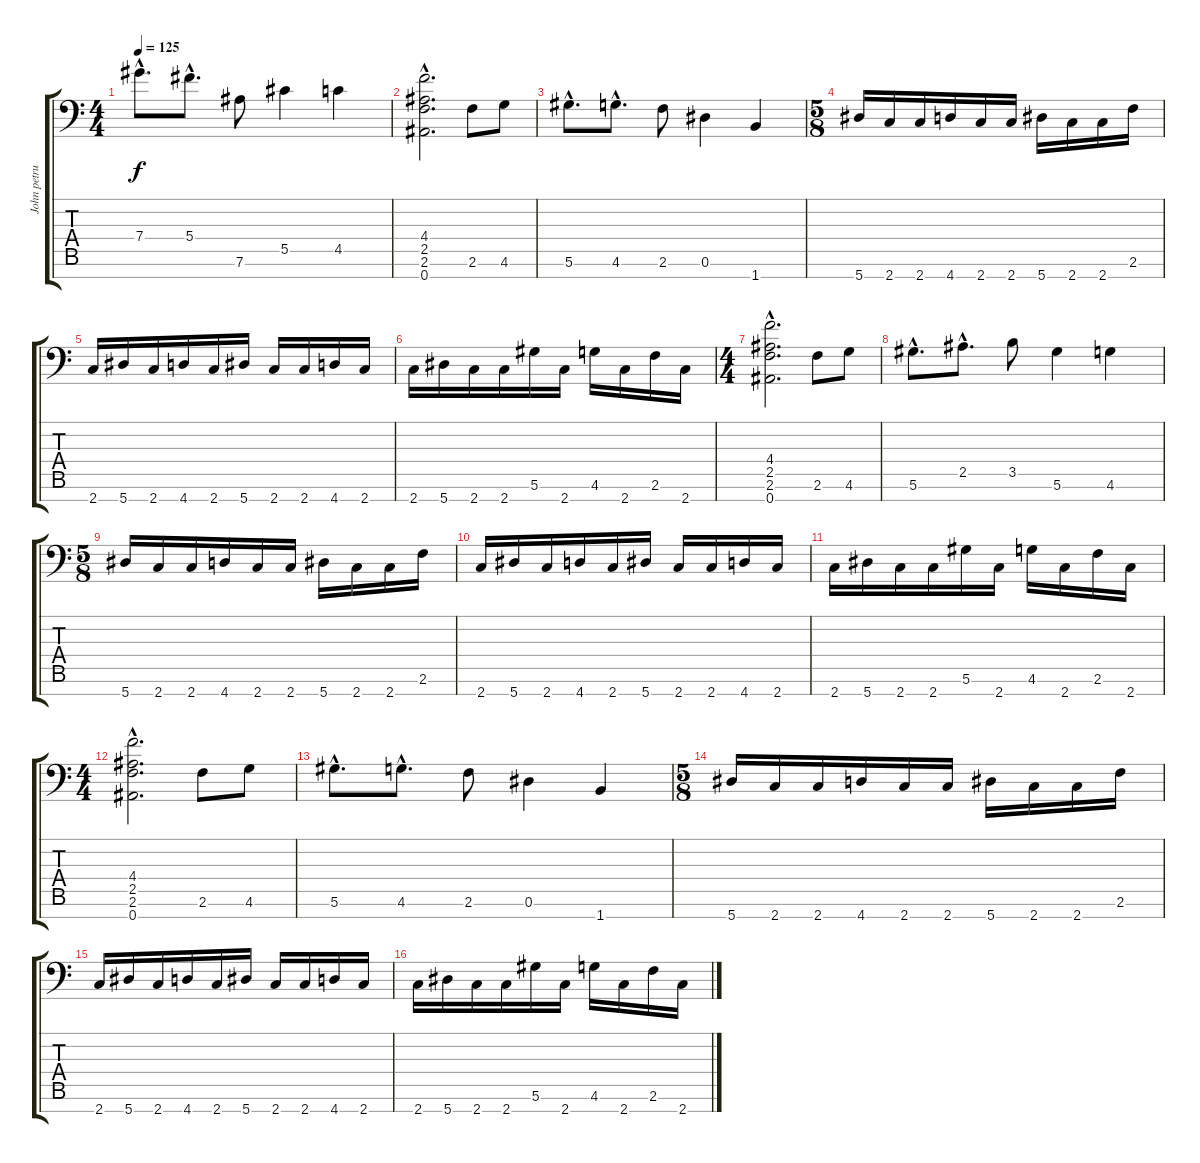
\track ("John petrucci" "John petru") {instrument distortionguitar}
\staff {score tabs}
\tuning (Eb4 Bb3 Gb3 Db3 Ab2 Eb2 Bb1) {hide}
\ts (4 4)
\tempo 125
\clef f4
\ks c
7.4{hac}.8{d dy f} 5.4{hac}.8{d} 7.6.8 5.5.4 4.5.4 |
(4.4{hac} 2.5{hac} 2.6{hac} 0.7{hac}).2{d} 2.6.8 4.6.8 |
5.6{hac}.8{d} 4.6{hac}.8{d} 2.6.8 0.6.4 1.7.4 |
\ts (5 8)
5.7.16 2.7.16 2.7.16 4.7.16 2.7.16 2.7.16 5.7.16 2.7.16 2.7.16 2.6.16 |
2.7.16 5.7.16 2.7.16 4.7.16 2.7.16 5.7.16 2.7.16 2.7.16 4.7.16 2.7.16 |
2.7.16 5.7.16 2.7.16 2.7.16 5.6.16 2.7.16 4.6.16 2.7.16 2.6.16 2.7.16 |
\ts (4 4)
(4.4{hac} 2.5{hac} 2.6{hac} 0.7{hac}).2{d} 2.6.8 4.6.8 |
5.6{hac}.8{d} 2.5{hac}.8{d} 3.5.8 5.6.4 4.6.4 |
\ts (5 8)
5.7.16 2.7.16 2.7.16 4.7.16 2.7.16 2.7.16 5.7.16 2.7.16 2.7.16 2.6.16 |
2.7.16 5.7.16 2.7.16 4.7.16 2.7.16 5.7.16 2.7.16 2.7.16 4.7.16 2.7.16 |
2.7.16 5.7.16 2.7.16 2.7.16 5.6.16 2.7.16 4.6.16 2.7.16 2.6.16 2.7.16 |
\ts (4 4)
(4.4{hac} 2.5{hac} 2.6{hac} 0.7{hac}).2{d} 2.6.8 4.6.8 |
5.6{hac}.8{d} 4.6{hac}.8{d} 2.6.8 0.6.4 1.7.4 |
\ts (5 8)
5.7.16 2.7.16 2.7.16 4.7.16 2.7.16 2.7.16 5.7.16 2.7.16 2.7.16 2.6.16 |
2.7.16 5.7.16 2.7.16 4.7.16 2.7.16 5.7.16 2.7.16 2.7.16 4.7.16 2.7.16 |
2.7.16 5.7.16 2.7.16 2.7.16 5.6.16 2.7.16 4.6.16 2.7.16 2.6.16 2.7.16
